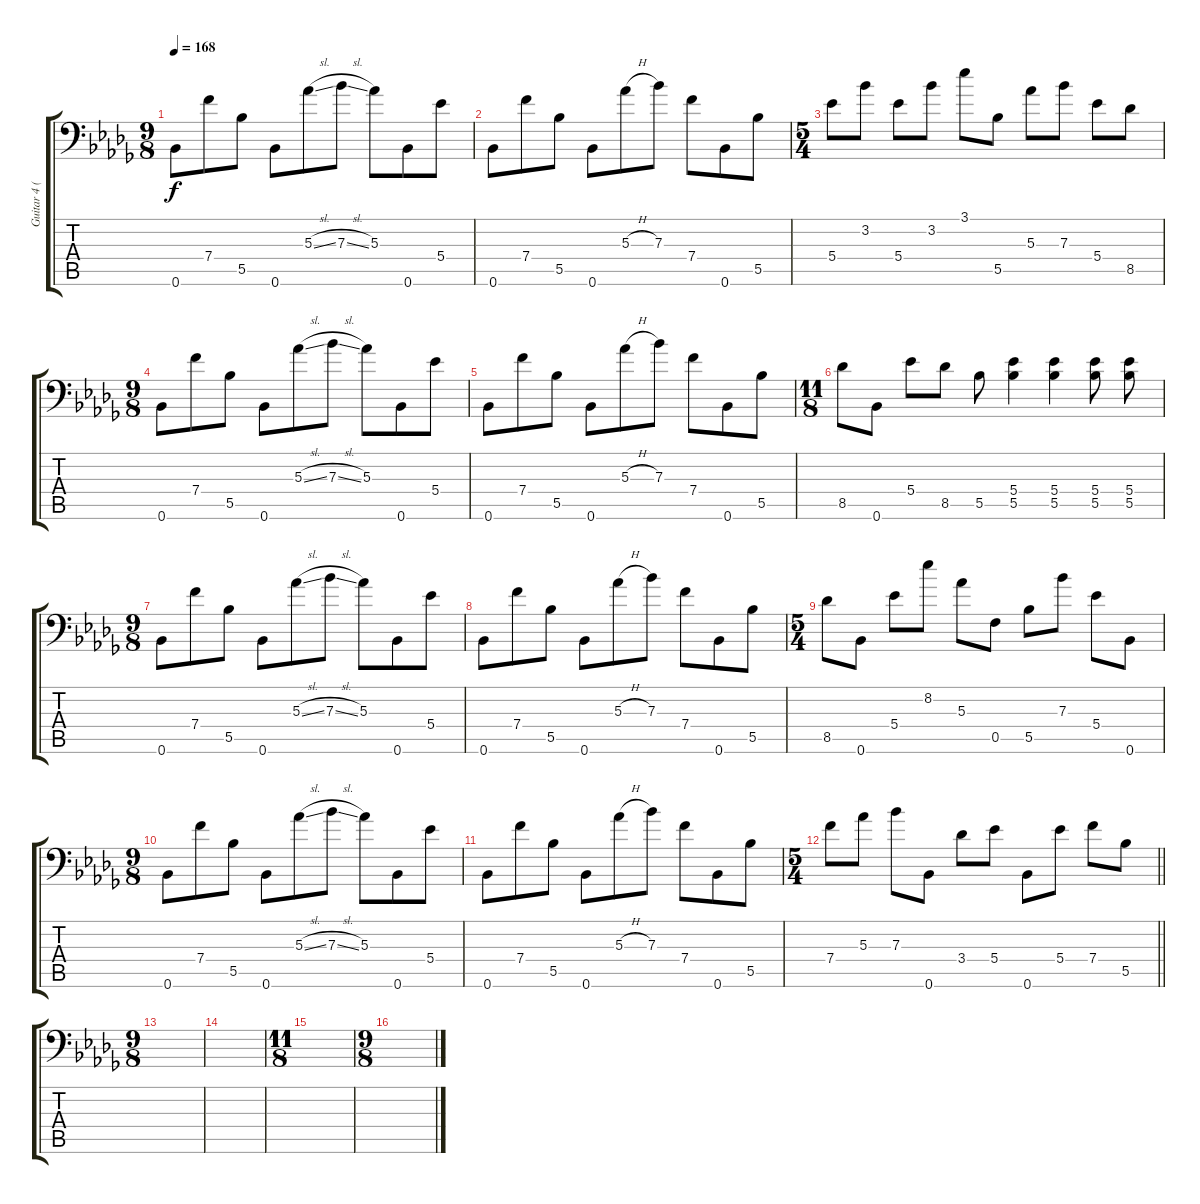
\track ("Guitar 4 (Distort)" "Guitar 4 (") {instrument distortionguitar}
\staff {score tabs}
\tuning (C4 G3 Eb3 Bb2 F2 Bb1) {hide}
\ts (9 8)
\tempo 168
\clef f4
\ks bbminor
0.6.8{dy f} 7.4.8 5.5.8 0.6.8 5.3{sl}.8 7.3{sl}.8 5.3.8 0.6.8 5.4.8 |
0.6.8 7.4.8 5.5.8 0.6.8 5.3{h}.8 7.3.8 7.4.8 0.6.8 5.5.8 |
\ts (5 4)
5.4.8 3.2.8 5.4.8 3.2.8 3.1.8 5.5.8 5.3.8 7.3.8 5.4.8 8.5.8 |
\ts (9 8)
0.6.8 7.4.8 5.5.8 0.6.8 5.3{sl}.8 7.3{sl}.8 5.3.8 0.6.8 5.4.8 |
0.6.8 7.4.8 5.5.8 0.6.8 5.3{h}.8 7.3.8 7.4.8 0.6.8 5.5.8 |
\ts (11 8)
8.5.8 0.6.8 5.4.8 8.5.8 5.5.8 (5.4 5.5).4 (5.4 5.5).4 (5.4 5.5).8 (5.4 5.5).8 |
\ts (9 8)
0.6.8 7.4.8 5.5.8 0.6.8 5.3{sl}.8 7.3{sl}.8 5.3.8 0.6.8 5.4.8 |
0.6.8 7.4.8 5.5.8 0.6.8 5.3{h}.8 7.3.8 7.4.8 0.6.8 5.5.8 |
\ts (5 4)
8.5.8 0.6.8 5.4.8 8.2.8 5.3.8 0.5.8 5.5.8 7.3.8 5.4.8 0.6.8 |
\ts (9 8)
0.6.8 7.4.8 5.5.8 0.6.8 5.3{sl}.8 7.3{sl}.8 5.3.8 0.6.8 5.4.8 |
0.6.8 7.4.8 5.5.8 0.6.8 5.3{h}.8 7.3.8 7.4.8 0.6.8 5.5.8 |
\ts (5 4)
\barLineRight lightlight
7.4.8 5.3.8 7.3.8 0.6.8 3.4.8 5.4.8 0.6.8 5.4.8 7.4.8 5.5.8 |
\ts (9 8)
|
|
\ts (11 8)
|
\ts (9 8)
